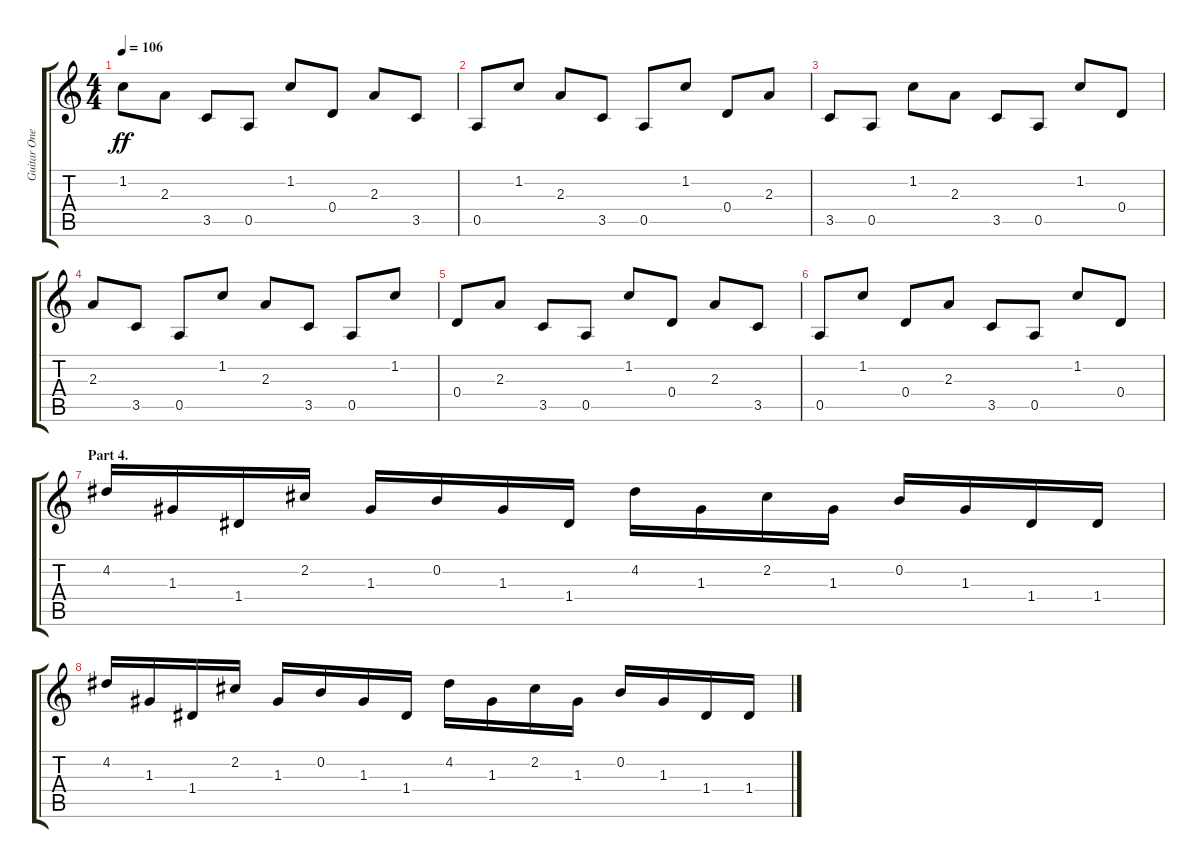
\track ("Guitar One" "Guitar One") {instrument electricguitarclean}
\staff {score tabs}
\tuning (E4 B3 G3 D3 A2 E2) {hide}
\ts (4 4)
\tempo 106
\clef g2
\ks c
1.2.8{dy ff} 2.3.8 3.5.8 0.5.8 1.2.8 0.4.8 2.3.8 3.5.8 |
0.5.8 1.2.8 2.3.8 3.5.8 0.5.8 1.2.8 0.4.8 2.3.8 |
3.5.8 0.5.8 1.2.8 2.3.8 3.5.8 0.5.8 1.2.8 0.4.8 |
2.3.8 3.5.8 0.5.8 1.2.8 2.3.8 3.5.8 0.5.8 1.2.8 |
0.4.8 2.3.8 3.5.8 0.5.8 1.2.8 0.4.8 2.3.8 3.5.8 |
0.5.8 1.2.8 0.4.8 2.3.8 3.5.8 0.5.8 1.2.8 0.4.8 |
\section ("" "Part 4.")
4.2.16 1.3.16 1.4.16 2.2.16 1.3.16 0.2.16 1.3.16 1.4.16 4.2.16 1.3.16 2.2.16 1.3.16 0.2.16 1.3.16 1.4.16 1.4.16 |
4.2.16 1.3.16 1.4.16 2.2.16 1.3.16 0.2.16 1.3.16 1.4.16 4.2.16 1.3.16 2.2.16 1.3.16 0.2.16 1.3.16 1.4.16 1.4.16
